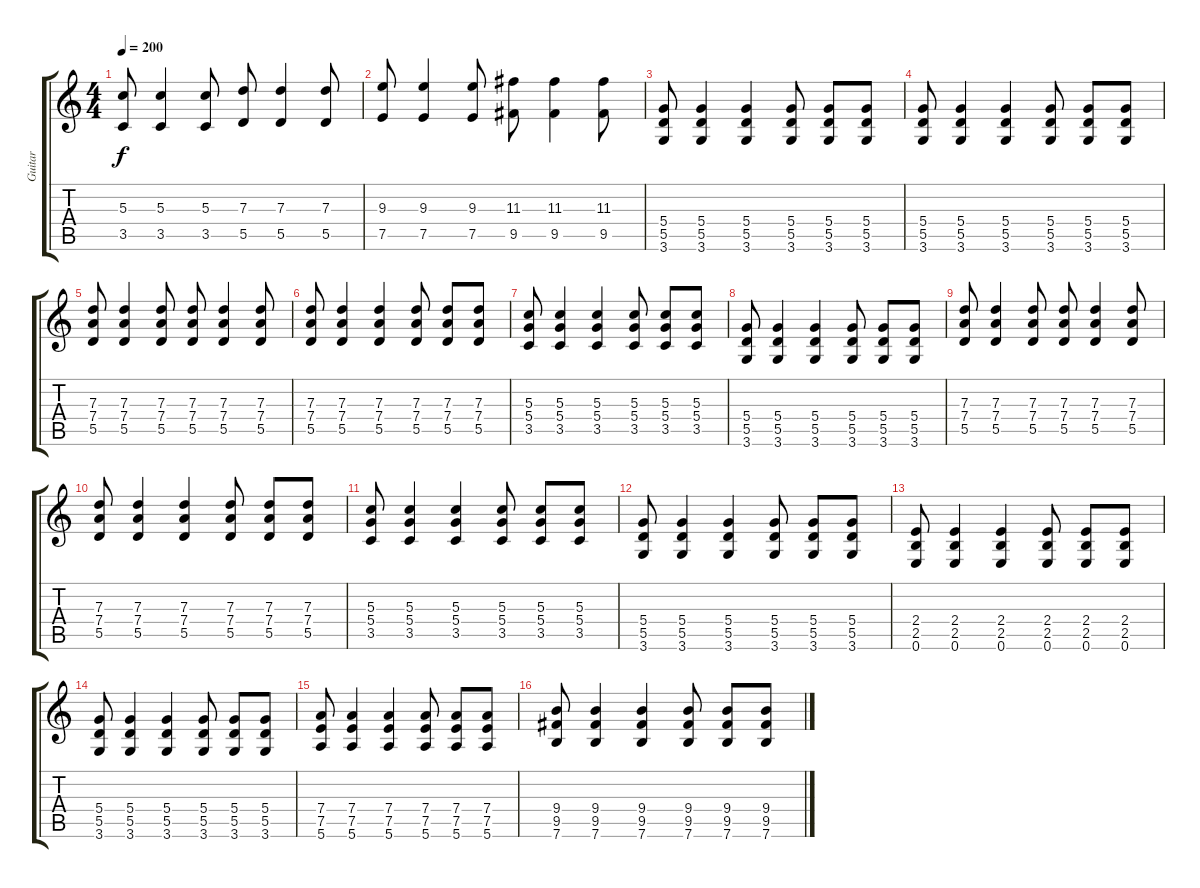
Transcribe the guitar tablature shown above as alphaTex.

\track ("Guitar" "Guitar") {instrument distortionguitar}
\staff {score tabs}
\tuning (E4 B3 G3 D3 A2 E2) {hide}
\ts (4 4)
\tempo 200
\clef g2
\ks c
(5.3 3.5).8{dy f} (5.3 3.5).4 (5.3 3.5).8 (7.3 5.5).8 (7.3 5.5).4 (7.3 5.5).8 |
(9.3 7.5).8 (9.3 7.5).4 (9.3 7.5).8 (11.3 9.5).8 (11.3 9.5).4 (11.3 9.5).8 |
(5.4 5.5 3.6).8 (5.4 5.5 3.6).4 (5.4 5.5 3.6).4 (5.4 5.5 3.6).8 (5.4 5.5 3.6).8 (5.4 5.5 3.6).8 |
(5.4 5.5 3.6).8 (5.4 5.5 3.6).4 (5.4 5.5 3.6).4 (5.4 5.5 3.6).8 (5.4 5.5 3.6).8 (5.4 5.5 3.6).8 |
(7.3 7.4 5.5).8 (7.3 7.4 5.5).4 (7.3 7.4 5.5).8 (7.3 7.4 5.5).8 (7.3 7.4 5.5).4 (7.3 7.4 5.5).8 |
(7.3 7.4 5.5).8 (7.3 7.4 5.5).4 (7.3 7.4 5.5).4 (7.3 7.4 5.5).8 (7.3 7.4 5.5).8 (7.3 7.4 5.5).8 |
(5.3 5.4 3.5).8 (5.3 5.4 3.5).4 (5.3 5.4 3.5).4 (5.3 5.4 3.5).8 (5.3 5.4 3.5).8 (5.3 5.4 3.5).8 |
(5.4 5.5 3.6).8 (5.4 5.5 3.6).4 (5.4 5.5 3.6).4 (5.4 5.5 3.6).8 (5.4 5.5 3.6).8 (5.4 5.5 3.6).8 |
(7.3 7.4 5.5).8 (7.3 7.4 5.5).4 (7.3 7.4 5.5).8 (7.3 7.4 5.5).8 (7.3 7.4 5.5).4 (7.3 7.4 5.5).8 |
(7.3 7.4 5.5).8 (7.3 7.4 5.5).4 (7.3 7.4 5.5).4 (7.3 7.4 5.5).8 (7.3 7.4 5.5).8 (7.3 7.4 5.5).8 |
(5.3 5.4 3.5).8 (5.3 5.4 3.5).4 (5.3 5.4 3.5).4 (5.3 5.4 3.5).8 (5.3 5.4 3.5).8 (5.3 5.4 3.5).8 |
(5.4 5.5 3.6).8 (5.4 5.5 3.6).4 (5.4 5.5 3.6).4 (5.4 5.5 3.6).8 (5.4 5.5 3.6).8 (5.4 5.5 3.6).8 |
(2.4 2.5 0.6).8 (2.4 2.5 0.6).4 (2.4 2.5 0.6).4 (2.4 2.5 0.6).8 (2.4 2.5 0.6).8 (2.4 2.5 0.6).8 |
(5.4 5.5 3.6).8 (5.4 5.5 3.6).4 (5.4 5.5 3.6).4 (5.4 5.5 3.6).8 (5.4 5.5 3.6).8 (5.4 5.5 3.6).8 |
(7.4 7.5 5.6).8 (7.4 7.5 5.6).4 (7.4 7.5 5.6).4 (7.4 7.5 5.6).8 (7.4 7.5 5.6).8 (7.4 7.5 5.6).8 |
(9.4 9.5 7.6).8 (9.4 9.5 7.6).4 (9.4 9.5 7.6).4 (9.4 9.5 7.6).8 (9.4 9.5 7.6).8 (9.4 9.5 7.6).8
